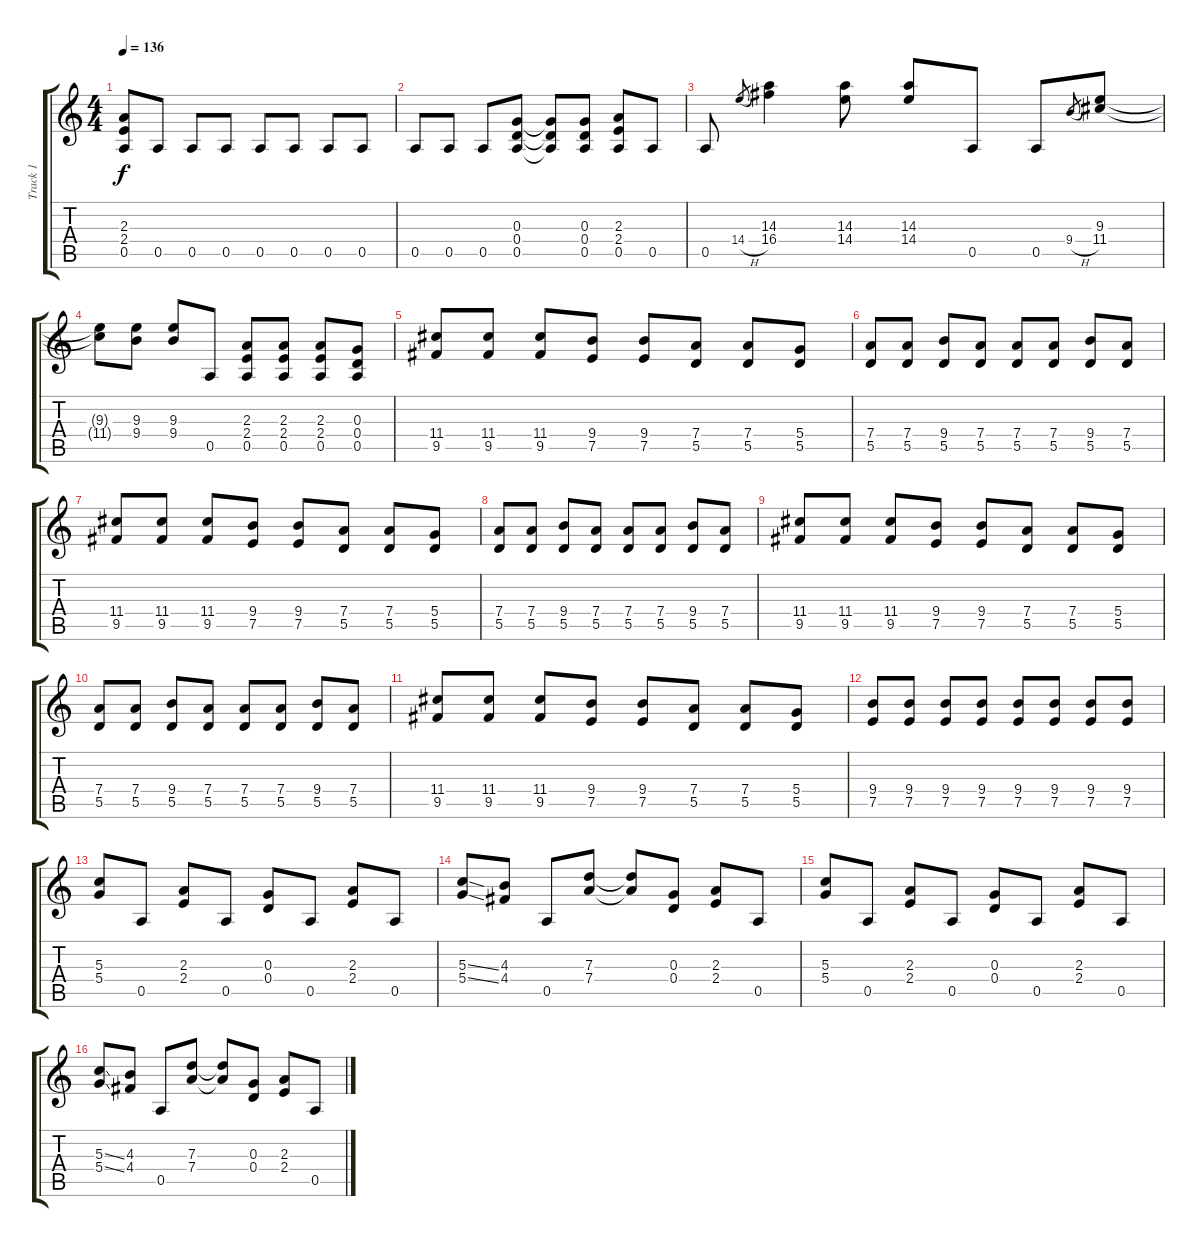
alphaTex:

\track ("Track 1" "Track 1") {instrument distortionguitar}
\staff {score tabs}
\tuning (E4 B3 G3 D3 A2 E2) {hide}
\ts (4 4)
\tempo 136
\clef g2
\ks c
(2.3 2.4 0.5).8{dy f} 0.5.8 0.5.8 0.5.8 0.5.8 0.5.8 0.5.8 0.5.8 |
0.5.8 0.5.8 0.5.8 (0.3 0.4 0.5).8 (0.3{t} 0.4{t} 0.5{t}).8 (0.3 0.4 0.5).8 (2.3 2.4 0.5).8 0.5.8 |
0.5.8 14.4{h}.8{gr} (14.3 16.4).4 (14.3 14.4).8 (14.3 14.4).8 0.5.8 0.5.8 9.4{h}.8{gr} (9.3 11.4).8 |
(9.3{t} 11.4{t}).8 (9.3 9.4).8 (9.3 9.4).8 0.5.8 (2.3 2.4 0.5).8 (2.3 2.4 0.5).8 (2.3 2.4 0.5).8 (0.3 0.4 0.5).8 |
(11.4 9.5).8 (11.4 9.5).8 (11.4 9.5).8 (9.4 7.5).8 (9.4 7.5).8 (7.4 5.5).8 (7.4 5.5).8 (5.4 5.5).8 |
(7.4 5.5).8 (7.4 5.5).8 (9.4 5.5).8 (7.4 5.5).8 (7.4 5.5).8 (7.4 5.5).8 (9.4 5.5).8 (7.4 5.5).8 |
(11.4 9.5).8 (11.4 9.5).8 (11.4 9.5).8 (9.4 7.5).8 (9.4 7.5).8 (7.4 5.5).8 (7.4 5.5).8 (5.4 5.5).8 |
(7.4 5.5).8 (7.4 5.5).8 (9.4 5.5).8 (7.4 5.5).8 (7.4 5.5).8 (7.4 5.5).8 (9.4 5.5).8 (7.4 5.5).8 |
(11.4 9.5).8 (11.4 9.5).8 (11.4 9.5).8 (9.4 7.5).8 (9.4 7.5).8 (7.4 5.5).8 (7.4 5.5).8 (5.4 5.5).8 |
(7.4 5.5).8 (7.4 5.5).8 (9.4 5.5).8 (7.4 5.5).8 (7.4 5.5).8 (7.4 5.5).8 (9.4 5.5).8 (7.4 5.5).8 |
(11.4 9.5).8 (11.4 9.5).8 (11.4 9.5).8 (9.4 7.5).8 (9.4 7.5).8 (7.4 5.5).8 (7.4 5.5).8 (5.4 5.5).8 |
(9.4 7.5).8 (9.4 7.5).8 (9.4 7.5).8 (9.4 7.5).8 (9.4 7.5).8 (9.4 7.5).8 (9.4 7.5).8 (9.4 7.5).8 |
(5.3 5.4).8 0.5.8 (2.3 2.4).8 0.5.8 (0.3 0.4).8 0.5.8 (2.3 2.4).8 0.5.8 |
(5.3{ss} 5.4{ss}).8 (4.3 4.4).8 0.5.8 (7.3 7.4).8 (7.3{t} 7.4{t}).8 (0.3 0.4).8 (2.3 2.4).8 0.5.8 |
(5.3 5.4).8 0.5.8 (2.3 2.4).8 0.5.8 (0.3 0.4).8 0.5.8 (2.3 2.4).8 0.5.8 |
(5.3{ss} 5.4{ss}).8 (4.3 4.4).8 0.5.8 (7.3 7.4).8 (7.3{t} 7.4{t}).8 (0.3 0.4).8 (2.3 2.4).8 0.5.8
